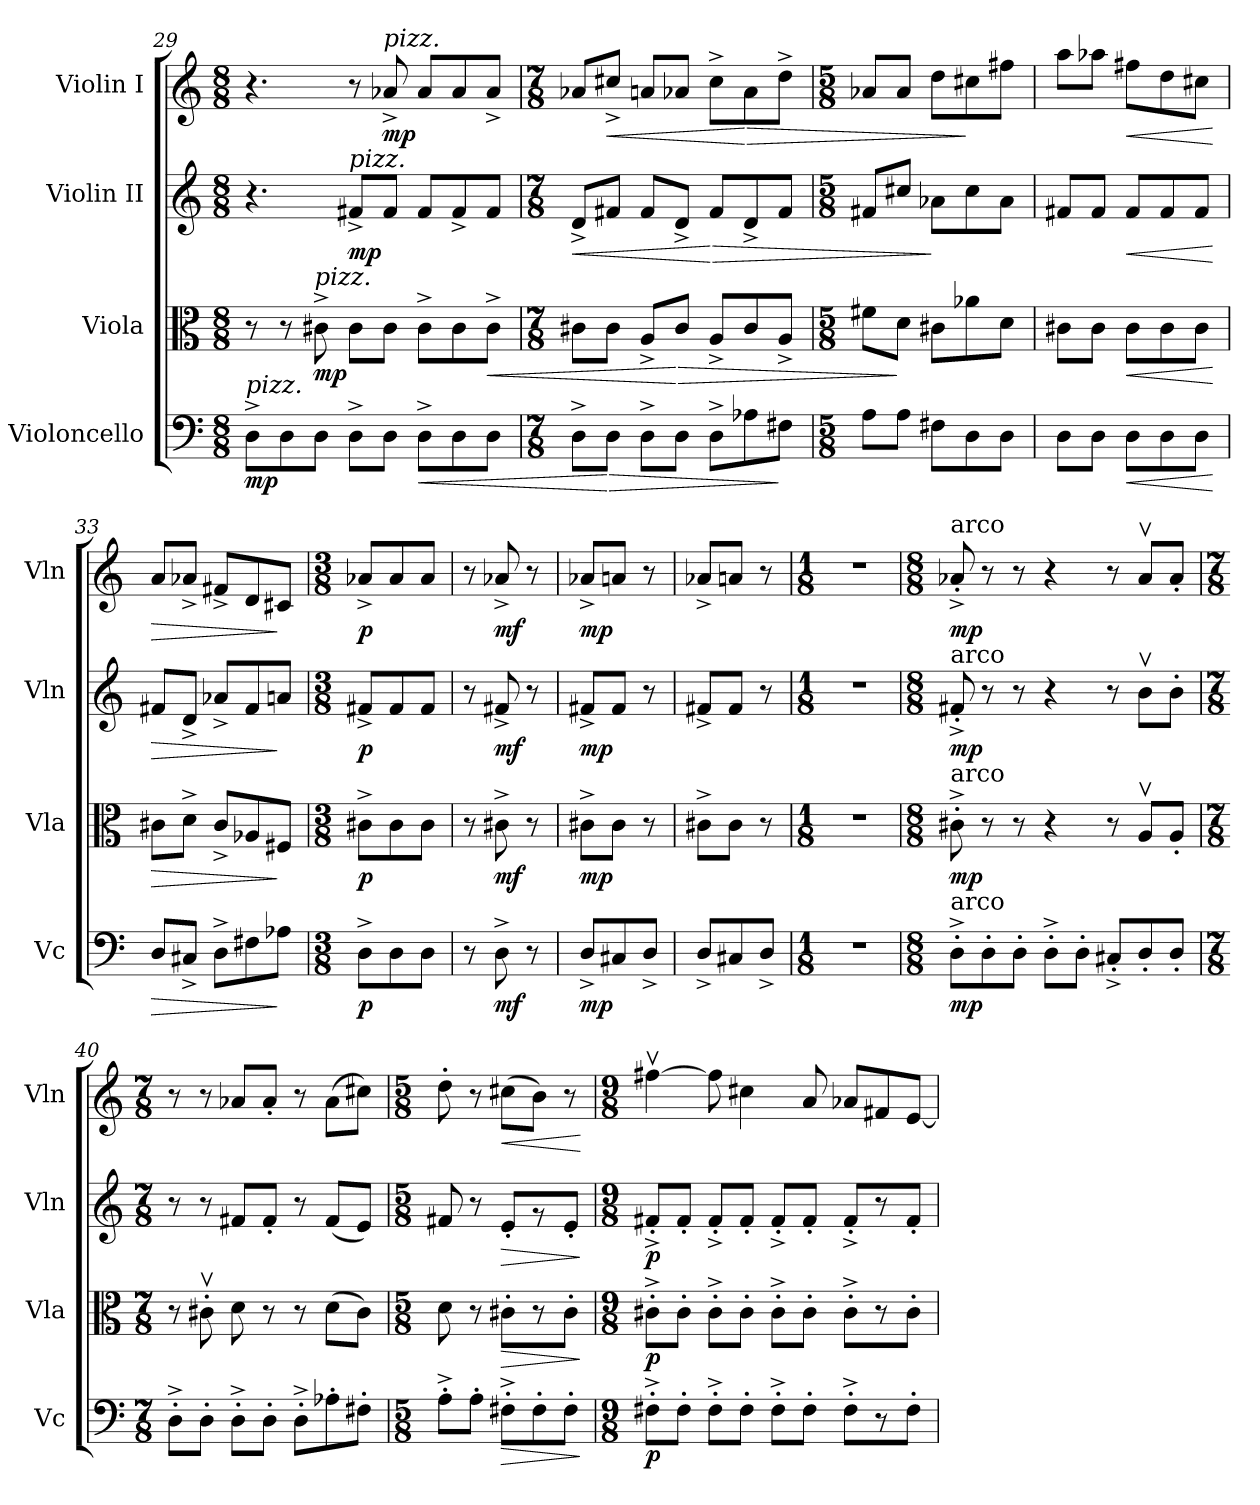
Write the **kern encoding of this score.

**kern	**dynam	**kern	**dynam	**kern	**dynam	**kern	**dynam
*part4	*part4	*part3	*part3	*part2	*part2	*part1	*part1
*staff4	*staff4	*staff3	*staff3	*staff2	*staff2	*staff1	*staff1
*I"Violoncello	*	*I"Viola	*	*I"Violin II	*	*I"Violin I	*
*I'Vc	*	*I'Vla	*	*I'Vln	*	*I'Vln	*
*clefF4	*	*clefC3	*	*clefG2	*	*clefG2	*
*k[]	*	*k[]	*	*k[]	*	*k[]	*
*M8/8	*	*M8/8	*	*M8/8	*	*M8/8	*
*MM135	*	*MM135	*	*MM135	*	*MM135	*
=29	=29	=29	=29	=29	=29	=29	=29
!LO:TX:a:i:t=pizz.	!	!	!	!	!	!	!
!	!LO:DY:b	!	!	!	!	!	!
8D^\L	mp	8r	.	4.r	.	4.r	.
8D\	.	8r	.	.	.	.	.
!	!	!LO:TX:a:i:t=pizz.	!	!	!	!	!
!	!	!	!LO:DY:b	!	!	!	!
8D\J	.	8c#X^\	mp	.	.	.	.
!	!	!	!	!LO:TX:a:i:t=pizz.	!	!	!
!	!	!	!	!	!LO:DY:b	!	!
8D^\L	.	8c#\L	.	8f#X^/L	mp	8r	.
!	!	!	!	!	!	!LO:TX:a:i:t=pizz.	!
!	!	!	!	!	!	!	!LO:DY:b
8D\J	.	8c#\J	.	8f#/J	.	8a-X^/	mp
!	!LO:HP:b	!	!	!	!	!	!
8D^\L	<	8c#^\L	.	8f#/L	.	8a-/L	.
8D\	.	8c#\	.	8f#^/	.	8a-/	.
!	!	!	!LO:HP:b	!	!	!	!
8D\J	.	8c#^\J	<	8f#/J	.	8a-^/J	.
!!LO:LB:g=z
=30	=30	=30	=30	=30	=30	=30	=30
*M7/8	*	*M7/8	*	*M7/8	*	*M7/8	*
!	!	!	!	!	!LO:HP:b	!	!
8D^\L	.	8c#X\L	.	8d^/L	<	8a-X/L	.
!	!LO:HP:n=1:b	!	!	!	!	!	!LO:HP:b
8D\J	[ >	8c#\J	.	8f#X/J	.	8cc#X^/J	<
8D^\L	.	8A^/L	.	8f#/L	.	8an/L	.
!	!	!	!LO:HP:n=1:b	!	!	!	!
8D\J	.	8c#/J	[ >	8d^/J	.	8a-X/J	.
!	!	!	!	!	!LO:HP:n=1:b	!	!
8D^\L	.	8A^/L	.	8f#/L	[ >	8cc#^\L	.
!	!	!	!	!	!	!	!LO:HP:n=1:b
8A-X\	.	8c#/	.	8d^/	.	8a-\	[ >
8F#X\J	]	8A^/J	.	8f#/J	.	8dd^\J	.
=31	=31	=31	=31	=31	=31	=31	=31
*M5/8	*	*M5/8	*	*M5/8	*	*M5/8	*
8A\L	.	8f#X\L	.	8f#X/L	.	8a-X/L	.
8A\J	.	8d\J	]	8cc#X/J	.	8a-/J	.
8F#X\L	.	8c#X\L	.	8a-X\L	]	8dd\L	.
8D\	.	8a-X\	.	8cc#\	.	8cc#X\	]
8D\J	.	8d\J	.	8a-\J	.	8ff#X\J	.
=32	=32	=32	=32	=32	=32	=32	=32
8D\L	.	8c#X\L	.	8f#X/L	.	8aa\L	.
8D\J	.	8c#\J	.	8f#/J	.	8aa-X\J	.
!	!LO:HP:b	!	!LO:HP:b	!	!LO:HP:b	!	!LO:HP:b
8D\L	<	8c#\L	<	8f#/L	<	8ff#X\L	<
8D\	.	8c#\	.	8f#/	.	8dd\	.
8D\J	.	8c#\J	.	8f#/J	.	8cc#X\J	.
.	[	.	[	.	[	.	[
=33	=33	=33	=33	=33	=33	=33	=33
!	!LO:HP:b	!	!LO:HP:b	!	!LO:HP:b	!	!LO:HP:b
8D/L	>	8c#X\L	>	8f#X/L	>	8a/L	>
8C#X^/J	.	8d^\J	.	8d^/J	.	8a-X^/J	.
8D^\L	.	8c#^/L	.	8a-X^/L	.	8f#X^/L	.
8F#X\	.	8A-X/	.	8f#/	.	8d/	.
8A-X\J	]	8F#X/J	]	8an/J	]	8c#X/J	]
=34	=34	=34	=34	=34	=34	=34	=34
*M3/8	*	*M3/8	*	*M3/8	*	*M3/8	*
!	!LO:DY:b	!	!LO:DY:b	!	!LO:DY:b	!	!LO:DY:b
8D^\L	p	8c#X^\L	p	8f#X^/L	p	8a-X^/L	p
8D\	.	8c#\	.	8f#/	.	8a-/	.
8D\J	.	8c#\J	.	8f#/J	.	8a-/J	.
!!LO:PB:g=z
=35	=35	=35	=35	=35	=35	=35	=35
8r	.	8r	.	8r	.	8r	.
!	!LO:DY:b	!	!LO:DY:b	!	!LO:DY:b	!	!LO:DY:b
8D^\	mf	8c#X^\	mf	8f#X^/	mf	8a-X^/	mf
8r	.	8r	.	8r	.	8r	.
=36	=36	=36	=36	=36	=36	=36	=36
!	!LO:DY:b	!	!LO:DY:b	!	!LO:DY:b	!	!LO:DY:b
8D^/L	mp	8c#X^\L	mp	8f#X^/L	mp	8a-X^/L	mp
8C#X/	.	8c#\J	.	8f#/J	.	8an/J	.
8D^/J	.	8r	.	8r	.	8r	.
=37	=37	=37	=37	=37	=37	=37	=37
8D^/L	.	8c#X^\L	.	8f#X^/L	.	8a-X^/L	.
8C#X/	.	8c#\J	.	8f#/J	.	8an/J	.
8D^/J	.	8r	.	8r	.	8r	.
=38	=38	=38	=38	=38	=38	=38	=38
*M1/8	*	*M1/8	*	*M1/8	*	*M1/8	*
8r	.	8r	.	8r	.	8r	.
=39	=39	=39	=39	=39	=39	=39	=39
*M8/8	*	*M8/8	*	*M8/8	*	*M8/8	*
!	!	!	!	!	!	!LO:TX:a:t=arco	!
!	!	!	!	!LO:TX:a:t=arco	!	!	!
!	!	!LO:TX:a:t=arco	!	!	!	!	!
!LO:TX:a:t=arco	!	!	!	!	!	!	!
!	!LO:DY:b	!	!LO:DY:b	!	!LO:DY:b	!	!LO:DY:b
8D^'\L	mp	8c#X^'\	mp	8f#X^'/	mp	8a-X^'/	mp
8D'\	.	8r	.	8r	.	8r	.
8D'\J	.	8r	.	8r	.	8r	.
8D^'\L	.	4r	.	4r	.	4r	.
8D'\J	.	.	.	.	.	.	.
8C#X^'/L	.	8r	.	8r	.	8r	.
8D'/	.	8Av/L	.	8bv\L	.	8a-v/L	.
8D'/J	.	8A'/J	.	8b'\J	.	8a-'/J	.
=40	=40	=40	=40	=40	=40	=40	=40
*M7/8	*	*M7/8	*	*M7/8	*	*M7/8	*
8D^'\L	.	8r	.	8r	.	8r	.
8D'\J	.	8c#Xv'\	.	8r	.	8r	.
8D^'\L	.	8d\	.	8f#X/L	.	8a-X/L	.
8D'\J	.	8r	.	8f#'/J	.	8a-'/J	.
8D^'\L	.	8r	.	8r	.	8r	.
8A-X'\	.	(8d\L	.	(8f#/L	.	(8a-\L	.
8F#X'\J	.	8c#\J)	.	8e/J)	.	8cc#X\J)	.
!!LO:LB:g=z
=41	=41	=41	=41	=41	=41	=41	=41
*M5/8	*	*M5/8	*	*M5/8	*	*M5/8	*
8A^'\L	.	8d\	.	8f#X/	.	8dd'\	.
8A'\J	.	8r	.	8r	.	8r	.
!	!LO:HP:b	!	!LO:HP:b	!	!LO:HP:b	!	!LO:HP:b
8F#X^'\L	>	8c#X'\L	>	8e'/L	>	(8cc#X\L	<
8F#'\	.	8r	.	8rg	.	8b\J)	.
8F#'\J	.	8c#'\J	.	8e'/J	.	8r	.
.	]	.	]	.	]	.	[
=42	=42	=42	=42	=42	=42	=42	=42
*M9/8	*	*M9/8	*	*M9/8	*	*M9/8	*
!	!LO:DY:b	!	!LO:DY:b	!	!LO:DY:b	!	!
8F#X^'\L	p	8c#X^'\L	p	8f#X^'/L	p	[4ff#Xv\	.
8F#'\J	.	8c#'\J	.	8f#'/J	.	.	.
8F#^'\L	.	8c#^'\L	.	8f#^'/L	.	8ff#\]	.
8F#'\J	.	8c#'\J	.	8f#'/J	.	4cc#X\	.
8F#^'\L	.	8c#^'\L	.	8f#^'/L	.	.	.
8F#'\J	.	8c#'\J	.	8f#'/J	.	8a/	.
8F#^'\L	.	8c#^'\L	.	8f#^'/L	.	8a-X/L	.
8r	.	8r	.	8r	.	8f#X/	.
8F#'\J	.	8c#'\J	.	8f#'/J	.	[8e/J	.
=	=	=	=	=	=	=	=
*-	*-	*-	*-	*-	*-	*-	*-
